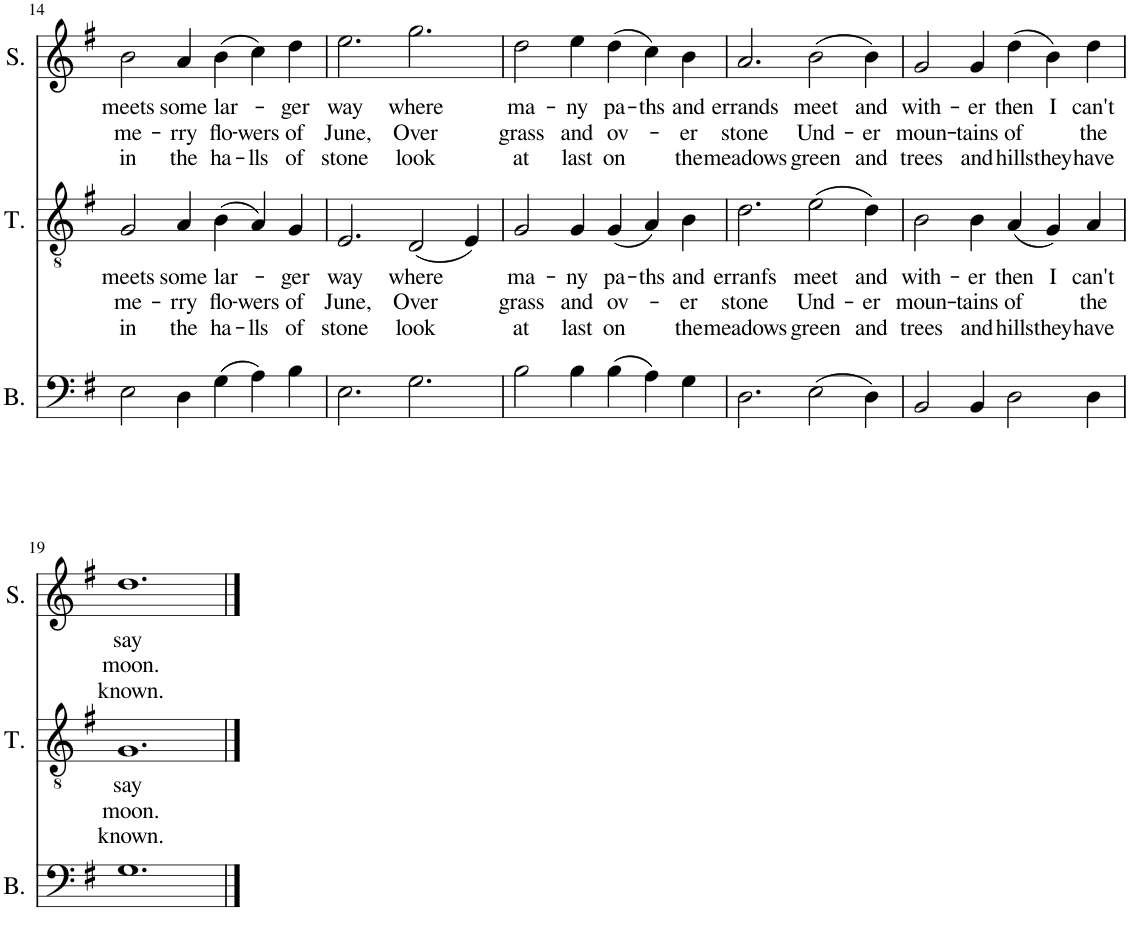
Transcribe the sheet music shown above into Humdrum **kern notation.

**kern	**kern	**text	**text	**text	**kern	**text	**text	**text
*part3	*part2	*part2	*part2	*part2	*part1	*part1	*part1	*part1
*staff3	*staff2	*staff2	*staff2	*staff2	*staff1	*staff1	*staff1	*staff1
*I"Bass	*I"Tenor	*	*	*	*I"Soprano	*	*	*
*I'B.	*I'T.	*	*	*	*I'S.	*	*	*
!!LO:PB:g=z
*clefF4	*clefGv2	*	*	*	*clefG2	*	*	*
*k[f#]	*k[f#]	*	*	*	*k[f#]	*	*	*
*M6/4	*M6/4	*	*	*	*M6/4	*	*	*
=14	=14	=14	=14	=14	=14	=14	=14	=14
!	!	!LO:LY:b	!LO:LY:b	!LO:LY:b	!	!LO:LY:b	!LO:LY:b	!LO:LY:b
2E\	2G/	meets	me-	in	2b\	meets	me-	in
!	!	!LO:LY:b	!LO:LY:b	!LO:LY:b	!	!LO:LY:b	!LO:LY:b	!LO:LY:b
4D\	4A/	some	-rry	the	4a/	some	-rry	the
!	!	!LO:LY:b	!LO:LY:b	!LO:LY:b	!	!LO:LY:b	!LO:LY:b	!LO:LY:b
(4G\	(4B\	lar-	flo-	ha-	(4b\	lar-	flo-	ha-
!	!	!	!LO:LY:b	!LO:LY:b	!	!	!LO:LY:b	!LO:LY:b
4A\)	4A/)	.	-wers	-lls	4cc\)	.	-wers	-lls
!	!	!LO:LY:b	!LO:LY:b	!LO:LY:b	!	!LO:LY:b	!LO:LY:b	!LO:LY:b
4B\	4G/	-ger	of	of	4dd\	-ger	of	of
=15	=15	=15	=15	=15	=15	=15	=15	=15
!	!	!LO:LY:b	!LO:LY:b	!LO:LY:b	!	!LO:LY:b	!LO:LY:b	!LO:LY:b
2.E\	2.E/	way	June,	stone	2.ee\	way	June,	stone
!	!	!LO:LY:b	!LO:LY:b	!LO:LY:b	!	!LO:LY:b	!LO:LY:b	!LO:LY:b
2.G\	(2D/	where	Over	look	2.gg\	where	Over	look
.	4E/)	.	.	.	.	.	.	.
=16	=16	=16	=16	=16	=16	=16	=16	=16
!	!	!LO:LY:b	!LO:LY:b	!LO:LY:b	!	!LO:LY:b	!LO:LY:b	!LO:LY:b
2B\	2G/	ma-	grass	at	2dd\	ma-	grass	at
!	!	!LO:LY:b	!LO:LY:b	!LO:LY:b	!	!LO:LY:b	!LO:LY:b	!LO:LY:b
4B\	4G/	-ny	and	last	4ee\	-ny	and	last
!	!	!LO:LY:b	!LO:LY:b	!LO:LY:b	!	!LO:LY:b	!LO:LY:b	!LO:LY:b
(4B\	(4G/	pa-	ov-	on	(4dd\	pa-	ov-	on
!	!	!LO:LY:b	!	!	!	!LO:LY:b	!	!
4A\)	4A/)	-ths	.	.	4cc\)	-ths	.	.
!	!	!LO:LY:b	!LO:LY:b	!LO:LY:b	!	!LO:LY:b	!LO:LY:b	!LO:LY:b
4G\	4B\	and	-er	the	4b\	and	-er	the
=17	=17	=17	=17	=17	=17	=17	=17	=17
!	!	!LO:LY:b	!LO:LY:b	!LO:LY:b	!	!LO:LY:b	!LO:LY:b	!LO:LY:b
2.D\	2.d\	erranfs	stone	meadows	2.a/	errands	stone	meadows
!	!	!LO:LY:b	!LO:LY:b	!LO:LY:b	!	!LO:LY:b	!LO:LY:b	!LO:LY:b
(2E\	(2e\	meet	Und-	green	(2b\	meet	Und-	green
!	!	!LO:LY:b	!LO:LY:b	!LO:LY:b	!	!LO:LY:b	!LO:LY:b	!LO:LY:b
4D\)	4d\)	and	-er	and	4b\)	and	-er	and
=18	=18	=18	=18	=18	=18	=18	=18	=18
!	!	!LO:LY:b	!LO:LY:b	!LO:LY:b	!	!LO:LY:b	!LO:LY:b	!LO:LY:b
2BB/	2B\	with-	moun-	trees	2g/	with-	moun-	trees
!	!	!LO:LY:b	!LO:LY:b	!LO:LY:b	!	!LO:LY:b	!LO:LY:b	!LO:LY:b
4BB/	4B\	-er	-tains	and	4g/	-er	-tains	and
!	!	!LO:LY:b	!LO:LY:b	!LO:LY:b	!	!LO:LY:b	!LO:LY:b	!LO:LY:b
2D\	(4A/	then	of	hills	(4dd\	then	of	hills
!	!	!LO:LY:b	!	!LO:LY:b	!	!LO:LY:b	!	!LO:LY:b
.	4G/)	I	.	they	4b\)	I	.	they
!	!	!LO:LY:b	!LO:LY:b	!LO:LY:b	!	!LO:LY:b	!LO:LY:b	!LO:LY:b
4D\	4A/	can't	the	have	4dd\	can't	the	have
!!LO:LB:g=z
=19	=19	=19	=19	=19	=19	=19	=19	=19
!	!	!LO:LY:b	!LO:LY:b	!LO:LY:b	!	!LO:LY:b	!LO:LY:b	!LO:LY:b
1.G	1.G	say	moon.	known.	1.dd	say	moon.	known.
==	==	==	==	==	==	==	==	==
*-	*-	*-	*-	*-	*-	*-	*-	*-
